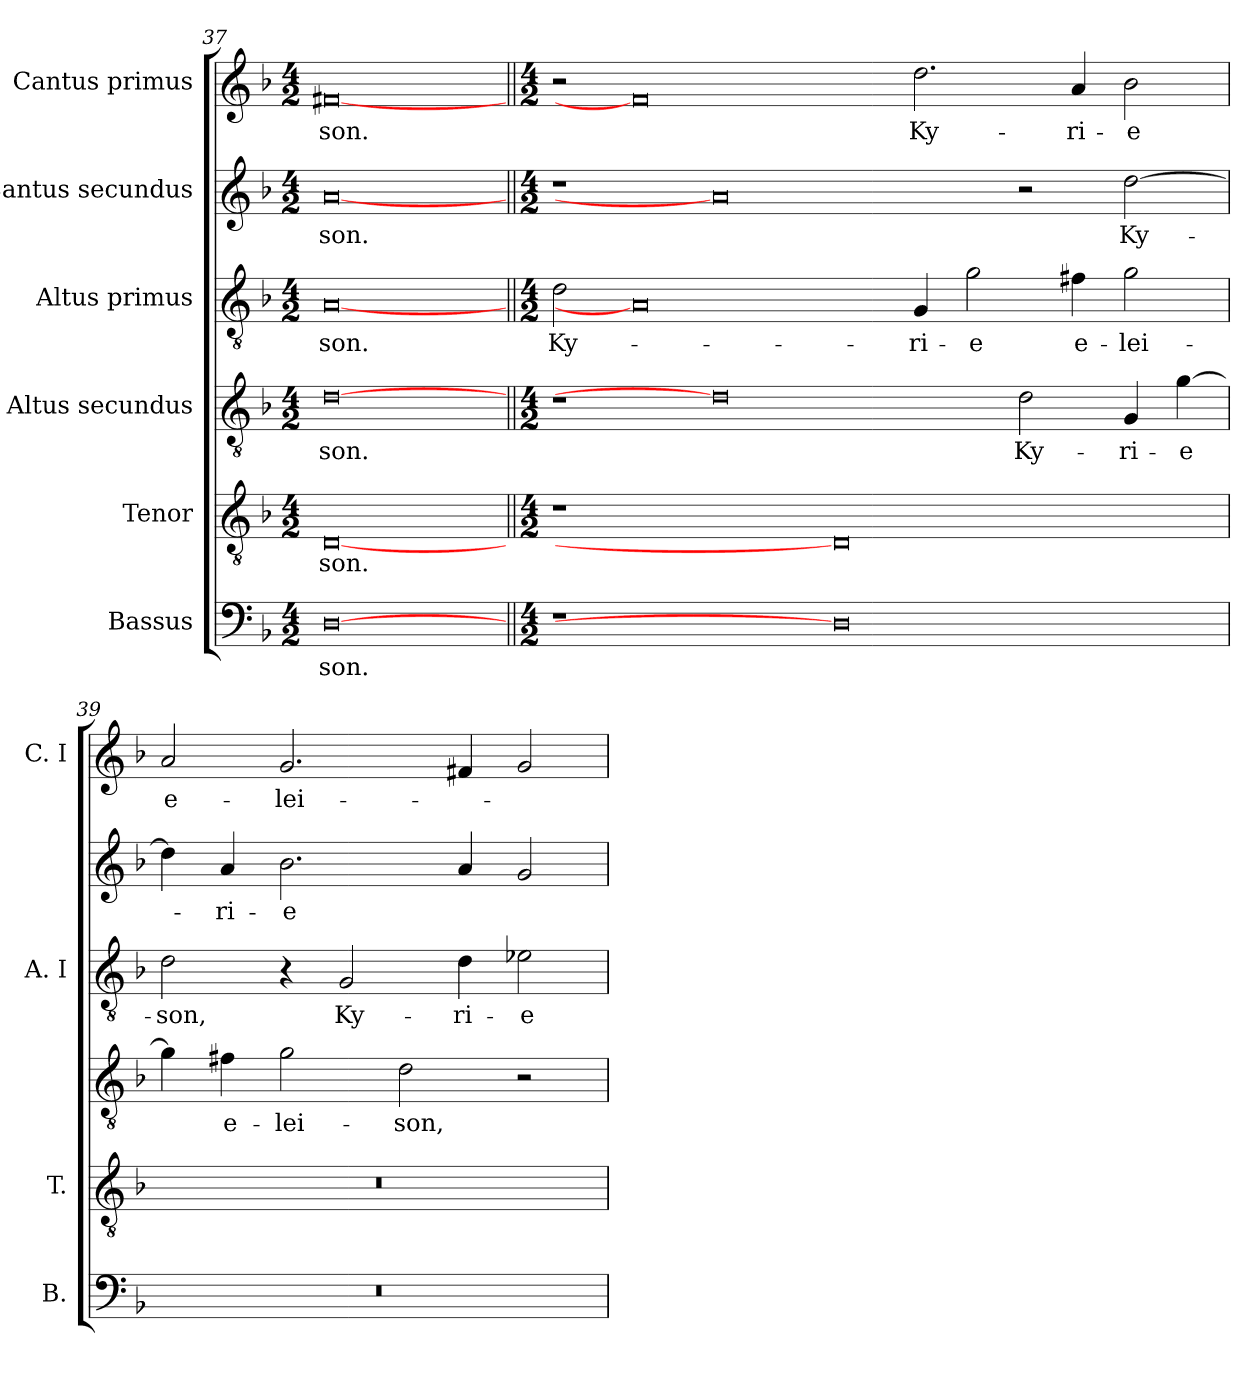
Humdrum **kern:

**kern	**text	**kern	**text	**kern	**text	**kern	**text	**kern	**text	**kern	**text
*part6	*part6	*part5	*part5	*part4	*part4	*part3	*part3	*part2	*part2	*part1	*part1
*staff6	*staff6	*staff5	*staff5	*staff4	*staff4	*staff3	*staff3	*staff2	*staff2	*staff1	*staff1
*I"Bassus	*	*I"Tenor	*	*I"Altus secundus	*	*I"Altus primus	*	*I"Cantus secundus	*	*I"Cantus primus	*
*I'B.	*	*I'T.	*	*	*	*I'A. I	*	*	*	*I'C. I	*
*clefF4	*	*clefGv2	*	*clefGv2	*	*clefGv2	*	*clefG2	*	*clefG2	*
*	*	*ITrd7c12	*	*ITrd7c12	*	*ITrd7c12	*	*	*	*	*
*k[b-]	*	*k[b-]	*	*k[b-]	*	*k[b-]	*	*k[b-]	*	*k[b-]	*
*d:	*	*d:	*	*d:	*	*d:	*	*d:	*	*d:	*
*M4/2	*	*M4/2	*	*M4/2	*	*M4/2	*	*M4/2	*	*M4/2	*
=37	=37	=37	=37	=37	=37	=37	=37	=37	=37	=37	=37
!	!LO:LY:b:color=#000000	!	!	!	!	!	!	!	!	!	!
!	!	!	!LO:LY:b:color=#000000	!	!	!	!	!	!	!	!
!	!	!	!	!	!LO:LY:b:color=#000000	!	!	!	!	!	!
!	!	!	!	!	!	!	!LO:LY:b:color=#000000	!	!	!	!
!	!	!	!	!	!	!	!	!	!LO:LY:b:color=#000000	!	!
!	!	!	!	!	!	!	!	!	!	!	!LO:LY:b:color=#000000
[0Di	-son.	[0DDi	-son.	[0Di	-son.	[0AAi	-son.	[0ai	-son.	[0f#Xi	-son.
!!LO:PB:g=z
=38||	=38||	=38||	=38||	=38||	=38||	=38||	=38||	=38||	=38||	=38||	=38||
*M4/2	*	*M4/2	*	*M4/2	*	*M4/2	*	*M4/2	*	*M4/2	*
!LO:N:vis=1	!	!LO:N:vis=1	!	!	!	!	!	!	!	!	!
!	!	!	!	!	!	!	!LO:LY:b:color=#000000	!	!	!	!
0r	.	0r	.	1r	.	2Di\	Ky-	1r	.	2r	.
.	.	.	.	.	.	0AAi]	.	.	.	0f#i]	.
.	.	.	.	0Di]	.	.	.	0ai]	.	.	.
0Di]	.	0DDi]	.	.	.	.	.	.	.	.	.
!	!	!	!	!	!	!	!LO:LY:b:color=#000000	!	!	!	!
!	!	!	!	!	!	!	!	!	!	!	!LO:LY:b:color=#000000
.	.	.	.	.	.	4GGi/	-ri-	.	.	2.ddi\	Ky-
!	!	!	!	!	!	!	!LO:LY:b:color=#000000	!	!	!	!
.	.	.	.	.	.	2Gi\	-e	.	.	.	.
!	!	!	!	!	!LO:LY:b:color=#000000	!	!	!	!	!	!
.	.	.	.	2Di\	Ky-	.	.	2r	.	.	.
!	!	!	!	!	!	!	!LO:LY:b:color=#000000	!	!	!	!
!	!	!	!	!	!	!	!	!	!	!	!LO:LY:b:color=#000000
.	.	.	.	.	.	4F#Xi\	e-	.	.	4ai/	-ri-
!	!	!	!	!	!LO:LY:b:color=#000000	!	!	!	!	!	!
!	!	!	!	!	!	!	!LO:LY:b:color=#000000	!	!	!	!
!	!	!	!	!	!	!	!	!	!LO:LY:b:color=#000000	!	!
!	!	!	!	!	!	!	!	!	!	!	!LO:LY:b:color=#000000
.	.	.	.	4GGi/	-ri-	2Gi\	-lei-	[2ddi\	Ky-	2b-i\	-e
!	!	!	!	!	!LO:LY:b:color=#000000	!	!	!	!	!	!
.	.	.	.	[4Gi\	-e	.	.	.	.	.	.
=39	=39	=39	=39	=39	=39	=39	=39	=39	=39	=39	=39
!LO:N:vis=1	!	!LO:N:vis=1	!	!	!	!	!	!	!	!	!
!	!	!	!	!	!	!	!LO:LY:b:color=#000000	!	!	!	!
!	!	!	!	!	!	!	!	!	!	!	!LO:LY:b:color=#000000
0r	.	0r	.	4Gi\]	.	2Di\	-son,	4ddi\]	.	2ai/	e-
!	!	!	!	!	!LO:LY:b:color=#000000	!	!	!	!	!	!
!	!	!	!	!	!	!	!	!	!LO:LY:b:color=#000000	!	!
.	.	.	.	4F#Xi\	e-	.	.	4ai/	-ri-	.	.
!	!	!	!	!	!LO:LY:b:color=#000000	!	!	!	!	!	!
!	!	!	!	!	!	!	!	!	!LO:LY:b:color=#000000	!	!
!	!	!	!	!	!	!	!	!	!	!	!LO:LY:b:color=#000000
.	.	.	.	2Gi\	-lei-	4r	.	2.b-i\	-e	2.gi/	-lei-
!	!	!	!	!	!	!	!LO:LY:b:color=#000000	!	!	!	!
.	.	.	.	.	.	2GGi/	Ky-	.	.	.	.
!	!	!	!	!	!LO:LY:b:color=#000000	!	!	!	!	!	!
.	.	.	.	2Di\	-son,	.	.	.	.	.	.
!	!	!	!	!	!	!	!LO:LY:b:color=#000000	!	!	!	!
.	.	.	.	.	.	4Di\	-ri-	4ai/	.	4f#Xi/	.
!	!	!	!	!	!	!	!LO:LY:b:color=#000000	!	!	!	!
.	.	.	.	2r	.	2E-Xi\	-e	2gi/	.	2gi/	.
=	=	=	=	=	=	=	=	=	=	=	=
*-	*-	*-	*-	*-	*-	*-	*-	*-	*-	*-	*-
